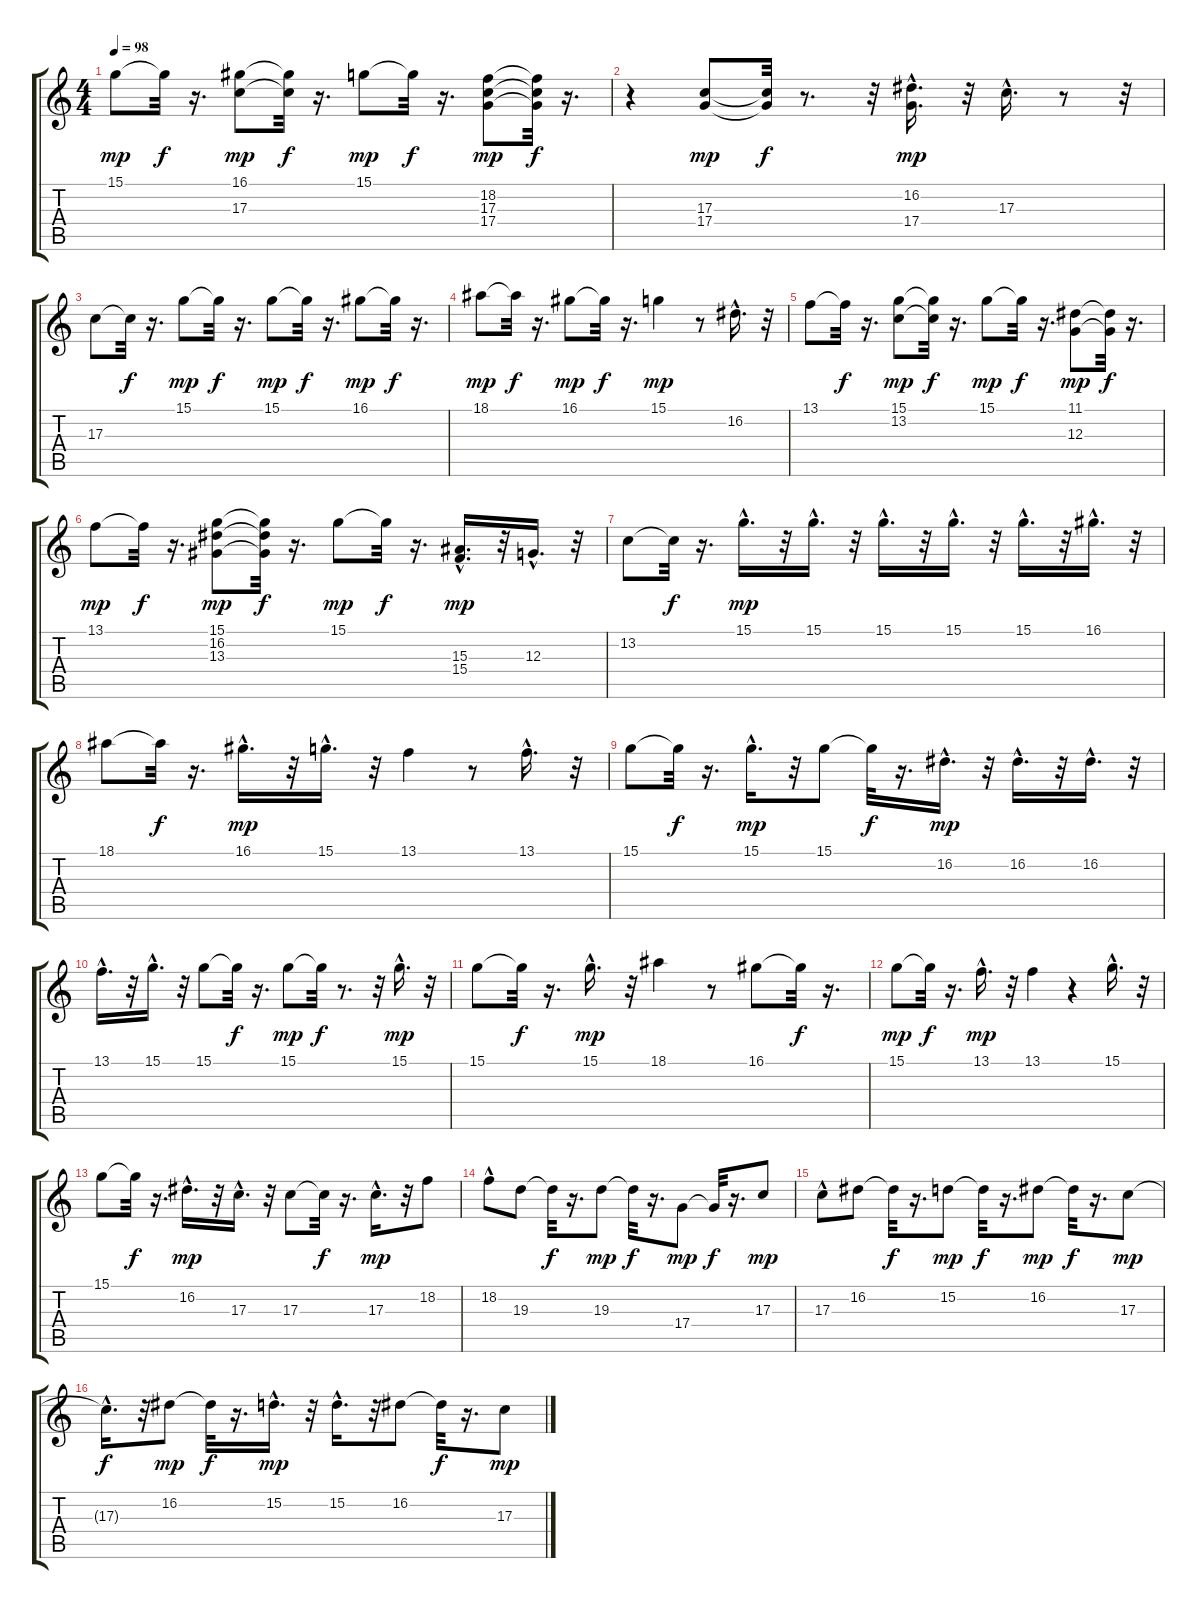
\track "" {instrument acousticgrandpiano}
\staff {score tabs}
\tuning (E4 B3 G3 D3 A2 E2) {hide}
\ts (4 4)
\tempo 98
\clef g2
\ks c
15.1.8{dy mp} 15.1{t}.32{dy f} r.16{d} (16.1 17.3).8{dy mp} (16.1{t} 17.3{t}).32{dy f} r.16{d} 15.1.8{dy mp} 15.1{t}.32{dy f} r.16{d} (18.2 17.3 17.4).8{dy mp} (18.2{t} 17.3{t} 17.4{t}).32{dy f} r.16{d} |
r.4 (17.3 17.4).8{dy mp} (17.3{t} 17.4{t}).32{dy f} r.8{d} r.32 (16.2{hac} 17.4{hac}).16{d dy mp} r.32 17.3{hac}.16{d} r.8 r.32 |
17.3.8 17.3{t}.32{dy f} r.16{d} 15.1.8{dy mp} 15.1{t}.32{dy f} r.16{d} 15.1.8{dy mp} 15.1{t}.32{dy f} r.16{d} 16.1.8{dy mp} 16.1{t}.32{dy f} r.16{d} |
18.1.8{dy mp} 18.1{t}.32{dy f} r.16{d} 16.1.8{dy mp} 16.1{t}.32{dy f} r.16{d} 15.1.4{dy mp} r.8 16.2{hac}.16{d} r.32 |
13.1.8 13.1{t}.32{dy f} r.16{d} (15.1 13.2).8{dy mp} (15.1{t} 13.2{t}).32{dy f} r.16{d} 15.1.8{dy mp} 15.1{t}.32{dy f} r.16{d} (11.1 12.3).8{dy mp} (11.1{t} 12.3{t}).32{dy f} r.16{d} |
13.1.8{dy mp} 13.1{t}.32{dy f} r.16{d} (15.1 16.2 13.3).8{dy mp} (15.1{t} 16.2{t} 13.3{t}).32{dy f} r.16{d} 15.1.8{dy mp} 15.1{t}.32{dy f} r.16{d} (15.3{hac} 15.4{hac}).16{d dy mp} r.32 12.3{hac}.16{d} r.32 |
13.2.8 13.2{t}.32{dy f} r.16{d} 15.1{hac}.16{d dy mp} r.32 15.1{hac}.16{d} r.32 15.1{hac}.16{d} r.32 15.1{hac}.16{d} r.32 15.1{hac}.16{d} r.32 16.1{hac}.16{d} r.32 |
18.1.8 18.1{t}.32{dy f} r.16{d} 16.1{hac}.16{d dy mp} r.32 15.1{hac}.16{d} r.32 13.1.4 r.8 13.1{hac}.16{d} r.32 |
15.1.8 15.1{t}.32{dy f} r.16{d} 15.1{hac}.16{d dy mp} r.32 15.1.8 15.1{t}.32{dy f} r.16{d} 16.2{hac}.16{d dy mp} r.32 16.2{hac}.16{d} r.32 16.2{hac}.16{d} r.32 |
13.1{hac}.16{d} r.32 15.1{hac}.16{d} r.32 15.1.8 15.1{t}.32{dy f} r.16{d} 15.1.8{dy mp} 15.1{t}.32{dy f} r.8{d} r.32 15.1{hac}.16{d dy mp} r.32 |
15.1.8 15.1{t}.32{dy f} r.16{d} 15.1{hac}.16{d dy mp} r.32 18.1.4 r.8 16.1.8 16.1{t}.32{dy f} r.16{d} |
15.1.8{dy mp} 15.1{t}.32{dy f} r.16{d} 13.1{hac}.16{d dy mp} r.32 13.1.4 r.4 15.1{hac}.16{d} r.32 |
15.1.8 15.1{t}.32{dy f} r.16{d} 16.2{hac}.16{d dy mp} r.32 17.3{hac}.16{d} r.32 17.3.8 17.3{t}.32{dy f} r.16{d} 17.3{hac}.16{d dy mp} r.32 18.2.8 |
18.2{hac}.8 19.3.8 19.3{t}.32{dy f} r.16{d} 19.3.8{dy mp} 19.3{t}.32{dy f} r.16{d} 17.4.8{dy mp} 17.4{t}.32{dy f} r.16{d} 17.3.8{dy mp} |
17.3{hac}.8 16.2.8 16.2{t}.32{dy f} r.16{d} 15.2.8{dy mp} 15.2{t}.32{dy f} r.16{d} 16.2.8{dy mp} 16.2{t}.32{dy f} r.16{d} 17.3.8{dy mp} |
17.3{hac t}.16{d dy f} r.32 16.2.8{dy mp} 16.2{t}.32{dy f} r.16{d} 15.2{hac}.16{d dy mp} r.32 15.2{hac}.16{d} r.32 16.2.8 16.2{t}.32{dy f} r.16{d} 17.3.8{dy mp}
